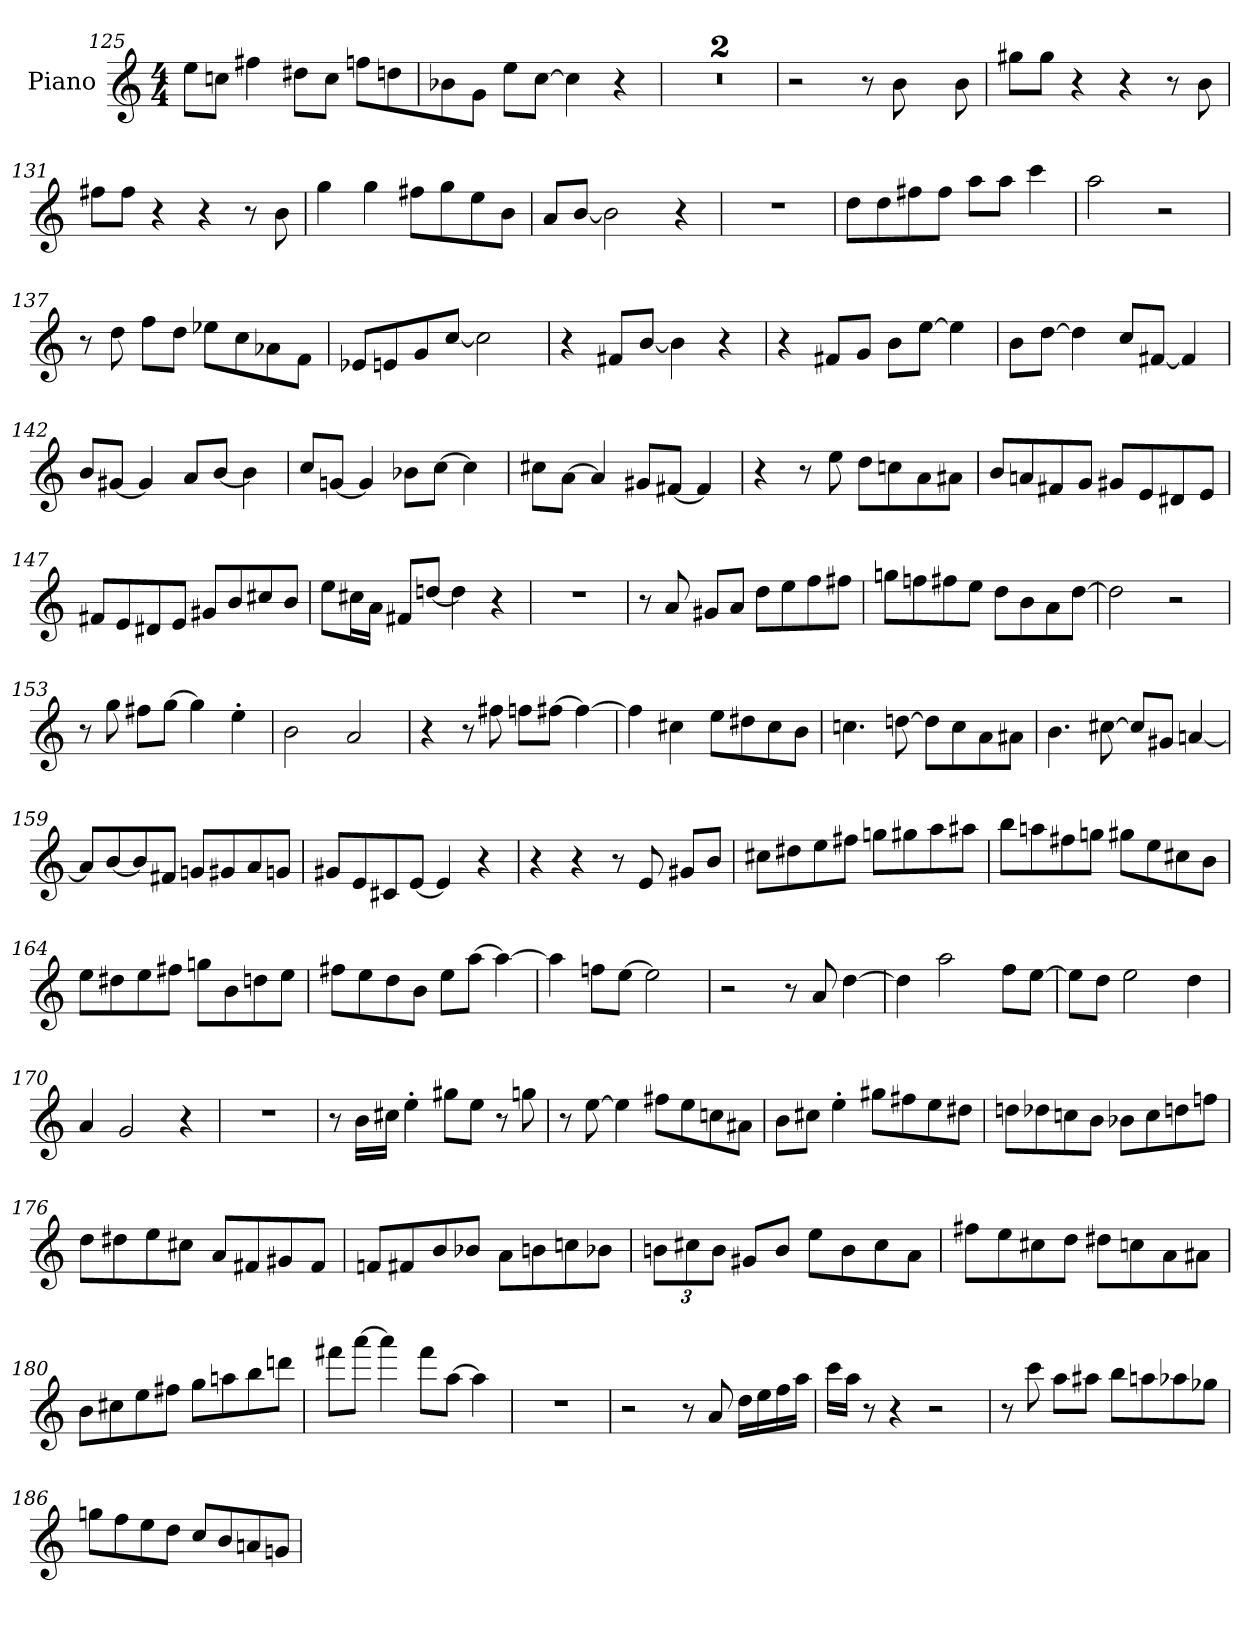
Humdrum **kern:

**kern
*part1
*staff1
*I"Piano
*I'Pno.
*clefG2
*k[]
*M4/4
=125
8ee\L
8ccn\J
4ff#X\
8dd#X\L
8cc\J
8ffn\L
8ddn\
=126
8b-X\
8g\J
8ee\L
[8cc\J
4cc\]
4r
=127
1r
=128
1r
!!LO:PB:g=z
=129
2r
8r
8b\
8ryy
8b\
=130
8gg#X\L
8gg#\J
4r
4r
8r
8b\
=131
8ff#X\L
8ff#\J
4r
4r
8r
8b\
=132
4gg\
4gg\
8ff#X\L
8gg\
8ee\
8b\J
=133
8a/L
[8b/J
2b\]
4r
=134
1r
=135
8dd\L
8dd\
8ff#X\
8ff#\J
8aa\L
8aa\J
4ccc\
=136
2aa\
2r
!!LO:LB:g=z
=137
8r
8dd\
8ff\L
8dd\J
8ee-X\L
8cc\
8a-X\
8f\J
=138
8e-X/L
8en/
8g/
[8cc/J
2cc\]
=139
4r
8f#X/L
[8b/J
4b\]
4r
=140
4r
8f#X/L
8g/J
8b\L
[8ee\J
4ee\]
=141
8b\L
[8dd\J
4dd\]
8cc/L
[8f#X/J
4f#/]
=142
8b/L
[8g#X/J
4g#/]
8a/L
[8b/J
4b\]
!!LO:LB:g=z
=143
8cc/L
[8gn/J
4g/]
8b-X\L
[8cc\J
4cc\]
=144
8cc#X\L
[8a\J
4a/]
8g#X/L
[8f#X/J
4f#/]
=145
4r
8r
8ee\
8dd\L
8ccn\
8a\
8a#X\J
=146
8b/L
8an/
8f#X/
8g/J
8g#X/L
8e/
8d#X/
8e/J
=147
8f#X/L
8e/
8d#X/
8e/J
8g#X/L
8b/
8cc#X/
8b/J
!!LO:LB:g=z
=148
8ee\L
16cc#X\L
16a\JJ
8f#X/L
[8ddn/J
4dd\]
4r
=149
1r
=150
8r
8a/
8g#X/L
8a/J
8dd\L
8ee\
8ff\
8ff#X\J
=151
8ggn\L
8ffn\
8ff#X\
8ee\J
8dd\L
8b\
8a\
[8dd\J
=152
2dd\]
2r
=153
8r
8gg\
8ff#X\L
[8gg\J
4gg\]
4ee'\
=154
2b\
2a/
!!LO:LB:g=z
=155
4r
8r
8ff#X\
8ffn\L
[8ff#X\J
4ff#\_
=156
4ff#\]
4cc#X\
8ee\L
8dd#X\
8cc#\
8b\J
=157
4.ccn\
[8ddn\
8dd\L]
8cc\
8a\
8a#X\J
=158
4.b\
[8cc#X\
8cc#/L]
8g#X/J
[4an/
=159
8a/L]
[8b/
8b/]
8f#X/J
8gn/L
8g#X/
8a/
8gn/J
!!LO:LB:g=z
=160
8g#X/L
8e/
8c#X/
[8e/J
4e/]
4r
=161
4r
4r
8r
8e/
8g#X/L
8b/J
=162
8cc#X\L
8dd#X\
8ee\
8ff#X\J
8ggn\L
8gg#X\
8aa\
8aa#X\J
=163
8bb\L
8aan\
8ff#X\
8ggn\J
8gg#X\L
8ee\
8cc#X\
8b\J
!!LO:LB:g=z
=164
8ee\L
8dd#X\
8ee\
8ff#X\J
8ggn\L
8b\
8ddn\
8ee\J
=165
8ff#X\L
8ee\
8dd\
8b\J
8ee\L
[8aa\J
4aa\_
=166
4aa\]
8ffn\L
[8ee\J
2ee\]
=167
2r
8r
8a/
[4dd\
=168
4dd\]
2aa\
8ff\L
[8ee\J
=169
8ee\L]
8dd\J
2ee\
4dd\
=170
4a/
2g/
4r
=171
1r
!!LO:LB:g=z
=172
8r
16b\LL
16cc#X\JJ
4ee'\
8gg#X\L
8ee\J
8r
8ggn\
=173
8r
[8ee\
4ee\]
8ff#X\L
8ee\
8ccn\
8a#X\J
=174
8b\L
8cc#X\J
4ee'\
8gg#X\L
8ff#X\
8ee\
8dd#X\J
=175
8ddn\L
8dd-X\
8ccn\
8b\J
8b-X\L
8cc\
8ddn\
8ffn\J
!!LO:LB:g=z
=176
8dd\L
8dd#X\
8ee\
8cc#X\J
8a/L
8f#X/
8g#X/
8f#/J
=177
8fn/L
8f#X/
8b/
8b-X/J
8a\L
8bn\
8ccn\
8b-X\J
=178
*Xbrackettup
12bn\L
12cc#X\
12b\J
8g#X/L
8b/J
8ee\L
8b\
8cc#\
8a\J
=179
8ff#X\L
8ee\
8cc#X\
8dd\J
8dd#X\L
8ccn\
8a\
8a#X\J
!!LO:LB:g=z
=180
8b\L
8cc#X\
8ee\
8ff#X\J
8gg\L
8aan\
8bb\
8dddn\J
=181
8fff#X\L
[8aaa\J
4aaa\]
8fff#\L
[8aa\J
4aa\]
=182
1r
=183
2r
8r
8a/
16dd\LL
16ee\
16ff\
16aa\JJ
=184
16ccc\LL
16aa\JJ
8r
4r
2r
=185
8r
8ccc\
8aa\L
8aa#X\J
8bb\L
8aan\
8aa-X\
8gg-X\J
!!LO:PB:g=z
=186
8ggn\L
8ff\
8ee\
8dd\J
8cc/L
8b/
8an/
8gn/J
=
*-
